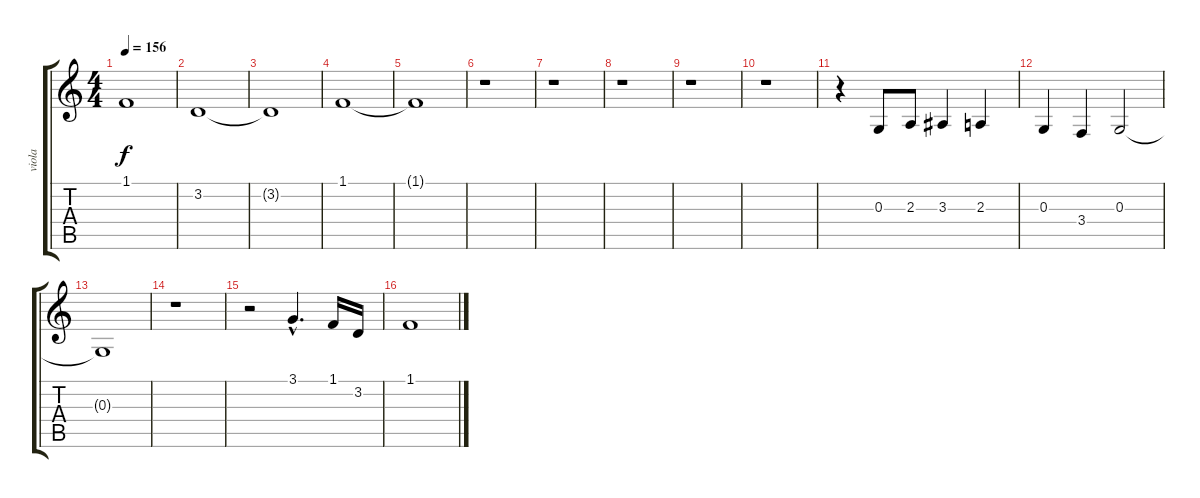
\track ("viola" "viola") {instrument viola}
\staff {score tabs}
\tuning (E4 B3 G3 D3 A2 E2) {hide}
\ts (4 4)
\tempo 156
\clef g2
\ks c
1.1{t}.1{dy f} |
3.2.1 |
3.2{t}.1 |
1.1.1 |
1.1{t}.1 |
r.1 |
r.1 |
r.1 |
r.1 |
r.1 |
r.4 0.3.8 2.3.8 3.3.4 2.3.4 |
0.3.4 3.4.4 0.3.2 |
0.3{t}.1 |
r.1 |
r.2 3.1{hac}.4{d} 1.1.16 3.2.16 |
1.1.1
